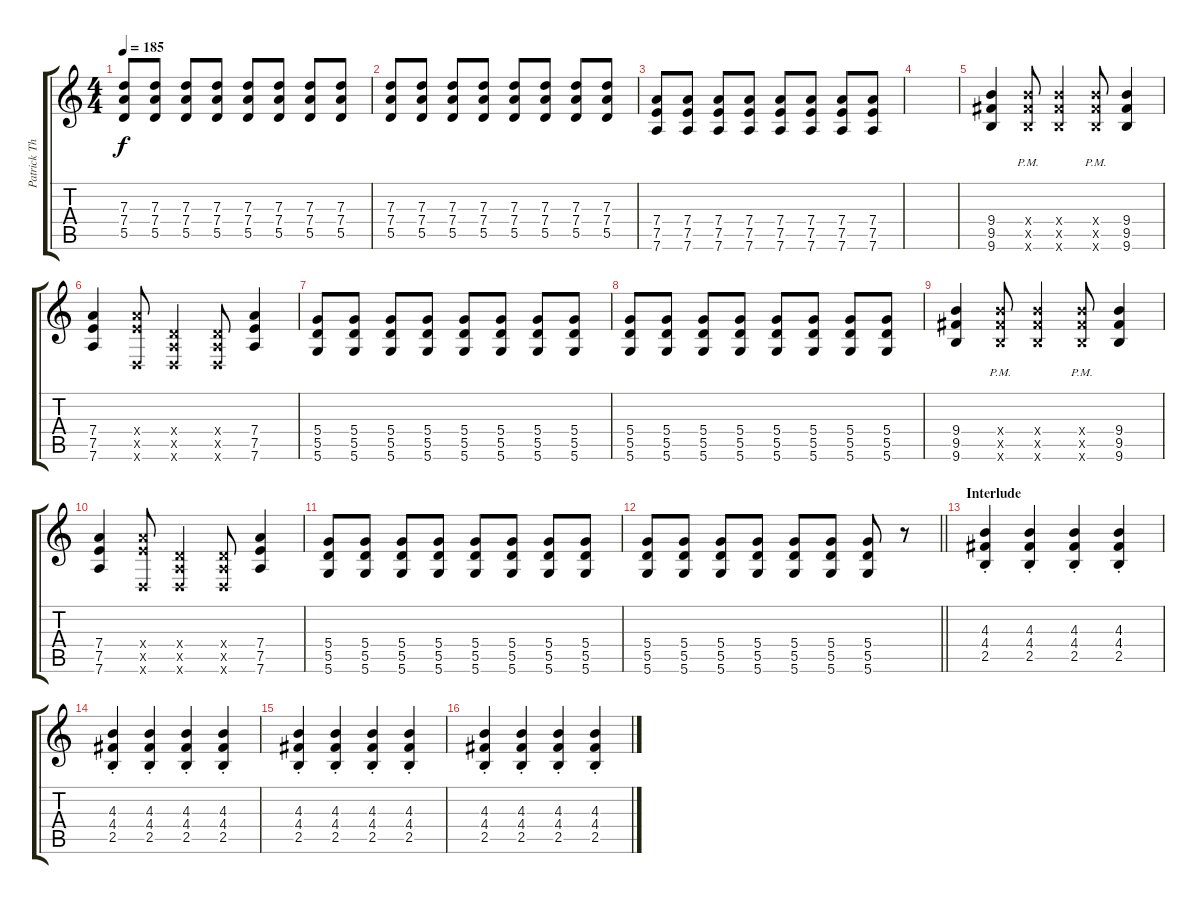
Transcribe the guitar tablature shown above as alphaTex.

\track ("Patrick Thompson - Guitar" "Patrick Th") {instrument distortionguitar}
\staff {score tabs}
\tuning (E4 B3 G3 D3 A2 D2) {hide}
\ts (4 4)
\tempo 185
\clef g2
\ks c
(7.3 7.4 5.5).8{dy f} (7.3 7.4 5.5).8 (7.3 7.4 5.5).8 (7.3 7.4 5.5).8 (7.3 7.4 5.5).8 (7.3 7.4 5.5).8 (7.3 7.4 5.5).8 (7.3 7.4 5.5).8 |
(7.3 7.4 5.5).8 (7.3 7.4 5.5).8 (7.3 7.4 5.5).8 (7.3 7.4 5.5).8 (7.3 7.4 5.5).8 (7.3 7.4 5.5).8 (7.3 7.4 5.5).8 (7.3 7.4 5.5).8 |
(7.4 7.5 7.6).8 (7.4 7.5 7.6).8 (7.4 7.5 7.6).8 (7.4 7.5 7.6).8 (7.4 7.5 7.6).8 (7.4 7.5 7.6).8 (7.4 7.5 7.6).8 (7.4 7.5 7.6).8 |
|
(9.4 9.5 9.6).4 (9.4{pm x} 9.5{pm x} 9.6{pm x}).8 (9.4{x} 9.5{x} 9.6{x}).4 (9.4{pm x} 9.5{pm x} 9.6{pm x}).8 (9.4 9.5 9.6).4 |
(7.4 7.5 7.6).4 (7.4{x} 7.5{x} 0.6{x}).8 (0.4{x} 0.5{x} 0.6{x}).4 (0.4{x} 0.5{x} 0.6{x}).8 (7.4 7.5 7.6).4 |
(5.4 5.5 5.6).8 (5.4 5.5 5.6).8 (5.4 5.5 5.6).8 (5.4 5.5 5.6).8 (5.4 5.5 5.6).8 (5.4 5.5 5.6).8 (5.4 5.5 5.6).8 (5.4 5.5 5.6).8 |
(5.4 5.5 5.6).8 (5.4 5.5 5.6).8 (5.4 5.5 5.6).8 (5.4 5.5 5.6).8 (5.4 5.5 5.6).8 (5.4 5.5 5.6).8 (5.4 5.5 5.6).8 (5.4 5.5 5.6).8 |
(9.4 9.5 9.6).4 (9.4{pm x} 9.5{pm x} 9.6{pm x}).8 (9.4{x} 9.5{x} 9.6{x}).4 (9.4{pm x} 9.5{pm x} 9.6{pm x}).8 (9.4 9.5 9.6).4 |
(7.4 7.5 7.6).4 (7.4{x} 7.5{x} 0.6{x}).8 (0.4{x} 0.5{x} 0.6{x}).4 (0.4{x} 0.5{x} 0.6{x}).8 (7.4 7.5 7.6).4 |
(5.4 5.5 5.6).8 (5.4 5.5 5.6).8 (5.4 5.5 5.6).8 (5.4 5.5 5.6).8 (5.4 5.5 5.6).8 (5.4 5.5 5.6).8 (5.4 5.5 5.6).8 (5.4 5.5 5.6).8 |
\barLineRight lightlight
(5.4 5.5 5.6).8 (5.4 5.5 5.6).8 (5.4 5.5 5.6).8 (5.4 5.5 5.6).8 (5.4 5.5 5.6).8 (5.4 5.5 5.6).8 (5.4 5.5 5.6).8 r.8 |
\section ("" "Interlude")
(4.3{st} 4.4{st} 2.5{st}).4 (4.3{st} 4.4{st} 2.5{st}).4 (4.3{st} 4.4{st} 2.5{st}).4 (4.3{st} 4.4{st} 2.5{st}).4 |
(4.3{st} 4.4{st} 2.5{st}).4 (4.3{st} 4.4{st} 2.5{st}).4 (4.3{st} 4.4{st} 2.5{st}).4 (4.3{st} 4.4{st} 2.5{st}).4 |
(4.3{st} 4.4{st} 2.5{st}).4 (4.3{st} 4.4{st} 2.5{st}).4 (4.3{st} 4.4{st} 2.5{st}).4 (4.3{st} 4.4{st} 2.5{st}).4 |
(4.3{st} 4.4{st} 2.5{st}).4 (4.3{st} 4.4{st} 2.5{st}).4 (4.3{st} 4.4{st} 2.5{st}).4 (4.3{st} 4.4{st} 2.5{st}).4
